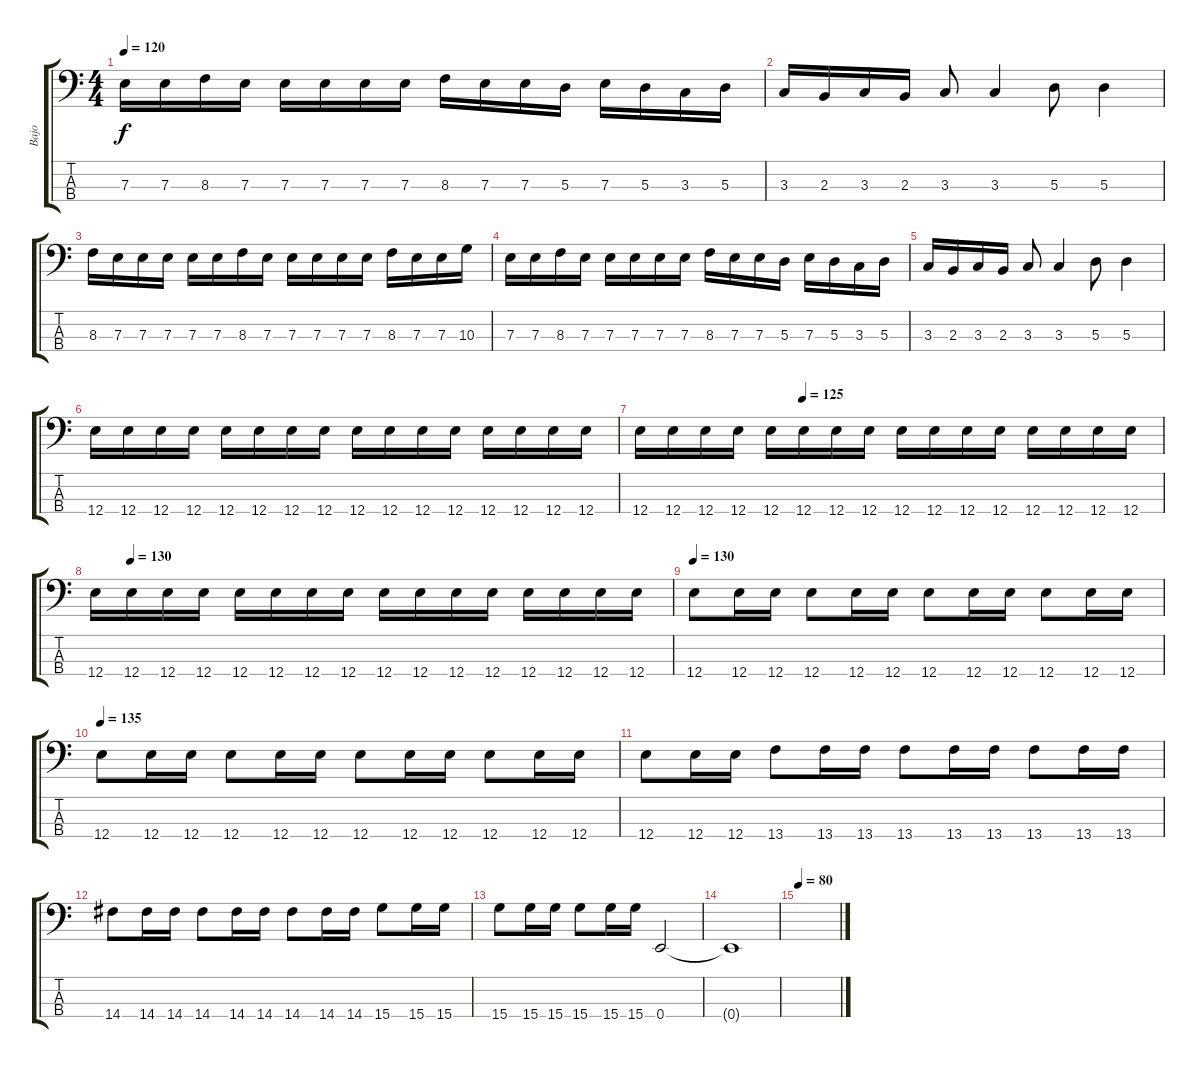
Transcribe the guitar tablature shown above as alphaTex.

\track ("Bajo" "Bajo") {instrument electricbassfinger}
\staff {score tabs}
\tuning (G2 D2 A1 E1) {hide}
\ts (4 4)
\tempo 120
\clef f4
\ks c
7.3.16{dy f} 7.3.16 8.3.16 7.3.16 7.3.16 7.3.16 7.3.16 7.3.16 8.3.16 7.3.16 7.3.16 5.3.16 7.3.16 5.3.16 3.3.16 5.3.16 |
3.3.16 2.3.16 3.3.16 2.3.16 3.3.8 3.3.4 5.3.8 5.3.4 |
8.3.16 7.3.16 7.3.16 7.3.16 7.3.16 7.3.16 8.3.16 7.3.16 7.3.16 7.3.16 7.3.16 7.3.16 8.3.16 7.3.16 7.3.16 10.3.16 |
7.3.16 7.3.16 8.3.16 7.3.16 7.3.16 7.3.16 7.3.16 7.3.16 8.3.16 7.3.16 7.3.16 5.3.16 7.3.16 5.3.16 3.3.16 5.3.16 |
3.3.16 2.3.16 3.3.16 2.3.16 3.3.8 3.3.4 5.3.8 5.3.4 |
12.4.16 12.4.16 12.4.16 12.4.16 12.4.16 12.4.16 12.4.16 12.4.16 12.4.16 12.4.16 12.4.16 12.4.16 12.4.16 12.4.16 12.4.16 12.4.16 |
\tempo (125 0.3125)
12.4.16 12.4.16 12.4.16 12.4.16 12.4.16 12.4.16 12.4.16 12.4.16 12.4.16 12.4.16 12.4.16 12.4.16 12.4.16 12.4.16 12.4.16 12.4.16 |
\tempo (130 0.0625)
12.4.16 12.4.16 12.4.16 12.4.16 12.4.16 12.4.16 12.4.16 12.4.16 12.4.16 12.4.16 12.4.16 12.4.16 12.4.16 12.4.16 12.4.16 12.4.16 |
\tempo 130
12.4.8 12.4.16 12.4.16 12.4.8 12.4.16 12.4.16 12.4.8 12.4.16 12.4.16 12.4.8 12.4.16 12.4.16 |
\tempo 135
12.4.8 12.4.16 12.4.16 12.4.8 12.4.16 12.4.16 12.4.8 12.4.16 12.4.16 12.4.8 12.4.16 12.4.16 |
12.4.8 12.4.16 12.4.16 13.4.8 13.4.16 13.4.16 13.4.8 13.4.16 13.4.16 13.4.8 13.4.16 13.4.16 |
14.4.8 14.4.16 14.4.16 14.4.8 14.4.16 14.4.16 14.4.8 14.4.16 14.4.16 15.4.8 15.4.16 15.4.16 |
15.4.8 15.4.16 15.4.16 15.4.8 15.4.16 15.4.16 0.4.2 |
0.4{t}.1 |
\tempo 80
